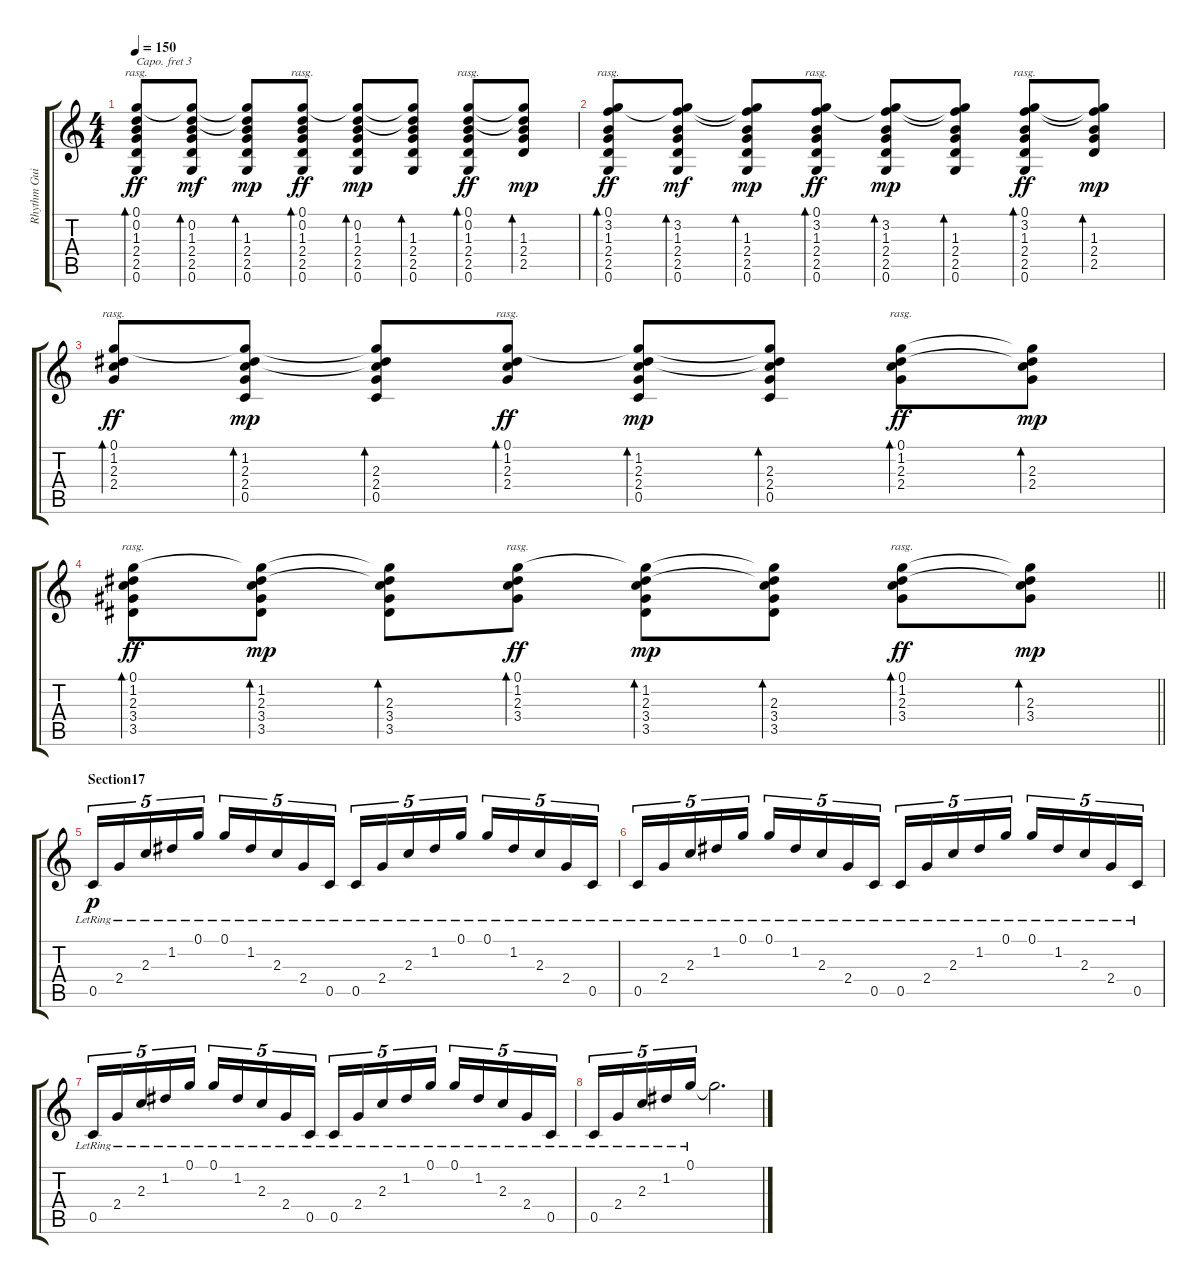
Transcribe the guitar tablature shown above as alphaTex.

\track ("Rhythm Guitar 2" "Rhythm Gui") {instrument acousticguitarnylon}
\staff {score tabs}
\capo 3
\tuning (E4 B3 G3 D3 A2 E2) {hide}
\ts (4 4)
\tempo 150
\clef g2
\ks c
(0.1 0.2 1.3 2.4 2.5 0.6).8{bd 480 rasg ii dy ff} (0.1{t} 0.2 1.3 2.4 2.5 0.6).8{bd 60 dy mf} (0.1{t} 0.2{t} 1.3 2.4 2.5 0.6).8{bd 60 dy mp} (0.1 0.2 1.3 2.4 2.5 0.6).8{bd 120 rasg ii dy ff} (0.1{t} 0.2 1.3 2.4 2.5 0.6).8{bd 60 dy mp} (0.1{t} 0.2{t} 1.3 2.4 2.5 0.6).8{bd 60} (0.1 0.2 1.3 2.4 2.5 0.6).8{bd 120 rasg ii dy ff} (0.1{t} 0.2{t} 1.3 2.4 2.5).8{bd 120 dy mp} |
(0.1 3.2 1.3 2.4 2.5 0.6).8{bd 480 rasg ii dy ff} (0.1{t} 3.2 1.3 2.4 2.5 0.6).8{bd 60 dy mf} (0.1{t} 3.2{t} 1.3 2.4 2.5 0.6).8{bd 60 dy mp} (0.1 3.2 1.3 2.4 2.5 0.6).8{bd 120 rasg ii dy ff} (0.1{t} 3.2 1.3 2.4 2.5 0.6).8{bd 60 dy mp} (0.1{t} 3.2{t} 1.3 2.4 2.5 0.6).8{bd 60} (0.1 3.2 1.3 2.4 2.5 0.6).8{bd 120 rasg ii dy ff} (0.1{t} 3.2{t} 1.3 2.4 2.5).8{bd 120 dy mp} |
(0.1 1.2 2.3 2.4).8{bd 480 rasg ii dy ff} (0.1{t} 1.2 2.3 2.4 0.5).8{bd 60 dy mp} (0.1{t} 1.2{t} 2.3 2.4 0.5).8{bd 60} (0.1 1.2 2.3 2.4).8{bd 480 rasg ii dy ff} (0.1{t} 1.2 2.3 2.4 0.5).8{bd 60 dy mp} (0.1{t} 1.2{t} 2.3 2.4 0.5).8{bd 60} (0.1 1.2 2.3 2.4).8{bd 480 rasg ii dy ff} (0.1{t} 1.2{t} 2.3 2.4).8{bd 60 dy mp} |
\barLineRight lightlight
(0.1 1.2 2.3 3.4 3.5).8{bd 480 rasg ii dy ff} (0.1{t} 1.2 2.3 3.4 3.5).8{bd 60 dy mp} (0.1{t} 1.2{t} 2.3 3.4 3.5).8{bd 60} (0.1 1.2 2.3 3.4).8{bd 480 rasg ii dy ff} (0.1{t} 1.2 2.3 3.4 3.5).8{bd 60 dy mp} (0.1{t} 1.2{t} 2.3 3.4 3.5).8{bd 60} (0.1 1.2 2.3 3.4).8{bd 480 rasg ii dy ff} (0.1{t} 1.2{t} 2.3 3.4).8{bd 60 dy mp} |
\section ("" "Section17")
0.5{lr}.16{tu (5 4) dy p} 2.4{lr}.16{tu (5 4)} 2.3{lr}.16{tu (5 4)} 1.2{lr}.16{tu (5 4)} 0.1{lr}.16{tu (5 4)} 0.1{lr}.16{tu (5 4)} 1.2{lr}.16{tu (5 4)} 2.3{lr}.16{tu (5 4)} 2.4{lr}.16{tu (5 4)} 0.5{lr}.16{tu (5 4)} 0.5{lr}.16{tu (5 4)} 2.4{lr}.16{tu (5 4)} 2.3{lr}.16{tu (5 4)} 1.2{lr}.16{tu (5 4)} 0.1{lr}.16{tu (5 4)} 0.1{lr}.16{tu (5 4)} 1.2{lr}.16{tu (5 4)} 2.3{lr}.16{tu (5 4)} 2.4{lr}.16{tu (5 4)} 0.5{lr}.16{tu (5 4)} |
0.5{lr}.16{tu (5 4)} 2.4{lr}.16{tu (5 4)} 2.3{lr}.16{tu (5 4)} 1.2{lr}.16{tu (5 4)} 0.1{lr}.16{tu (5 4)} 0.1{lr}.16{tu (5 4)} 1.2{lr}.16{tu (5 4)} 2.3{lr}.16{tu (5 4)} 2.4{lr}.16{tu (5 4)} 0.5{lr}.16{tu (5 4)} 0.5{lr}.16{tu (5 4)} 2.4{lr}.16{tu (5 4)} 2.3{lr}.16{tu (5 4)} 1.2{lr}.16{tu (5 4)} 0.1{lr}.16{tu (5 4)} 0.1{lr}.16{tu (5 4)} 1.2{lr}.16{tu (5 4)} 2.3{lr}.16{tu (5 4)} 2.4{lr}.16{tu (5 4)} 0.5{lr}.16{tu (5 4)} |
0.5{lr}.16{tu (5 4)} 2.4{lr}.16{tu (5 4)} 2.3{lr}.16{tu (5 4)} 1.2{lr}.16{tu (5 4)} 0.1{lr}.16{tu (5 4)} 0.1{lr}.16{tu (5 4)} 1.2{lr}.16{tu (5 4)} 2.3{lr}.16{tu (5 4)} 2.4{lr}.16{tu (5 4)} 0.5{lr}.16{tu (5 4)} 0.5{lr}.16{tu (5 4)} 2.4{lr}.16{tu (5 4)} 2.3{lr}.16{tu (5 4)} 1.2{lr}.16{tu (5 4)} 0.1{lr}.16{tu (5 4)} 0.1{lr}.16{tu (5 4)} 1.2{lr}.16{tu (5 4)} 2.3{lr}.16{tu (5 4)} 2.4{lr}.16{tu (5 4)} 0.5{lr}.16{tu (5 4)} |
0.5{lr}.16{tu (5 4)} 2.4{lr}.16{tu (5 4)} 2.3{lr}.16{tu (5 4)} 1.2{lr}.16{tu (5 4)} 0.1{lr}.16{tu (5 4)} 0.1{t}.2{d}
